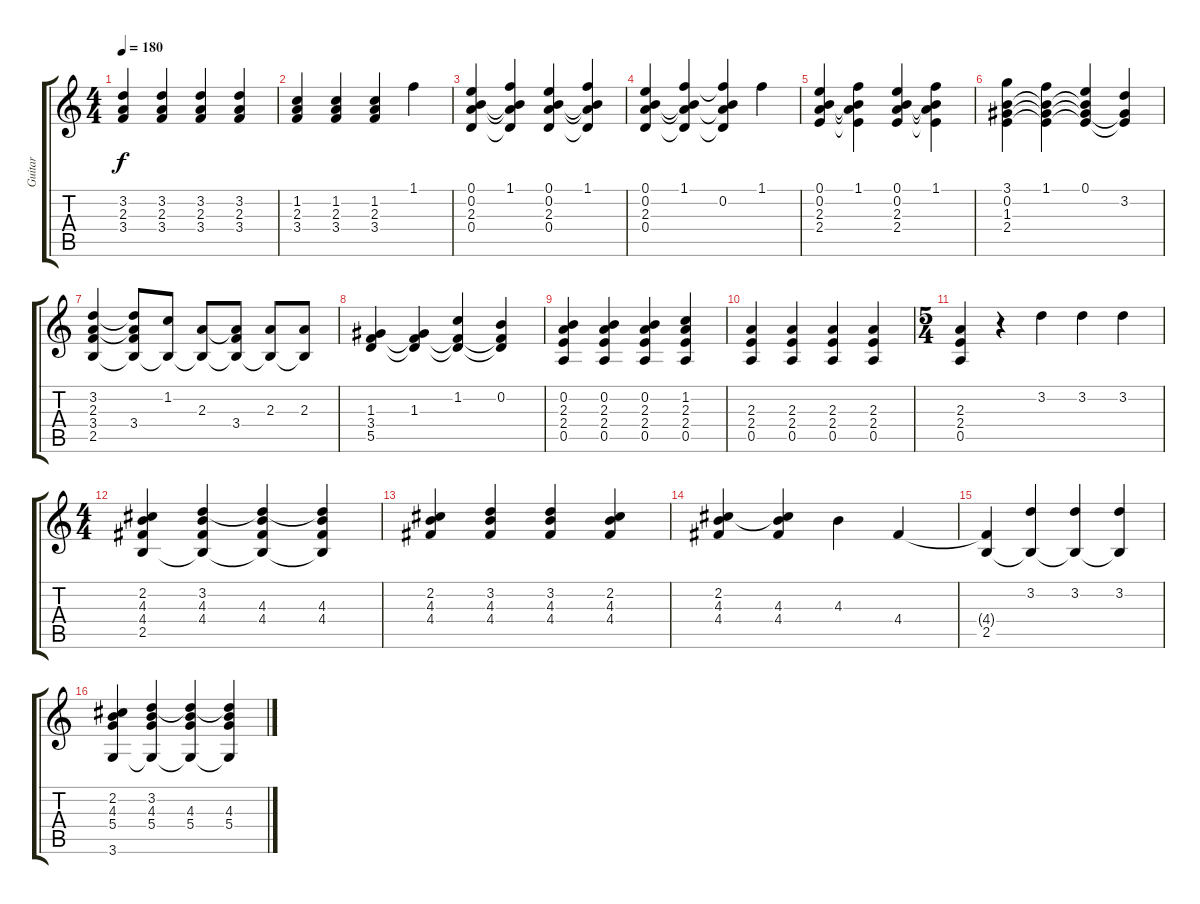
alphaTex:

\track ("Guitar" "Guitar") {instrument acousticguitarnylon}
\staff {score tabs}
\tuning (E4 B3 G3 D3 A2 E2) {hide}
\ts (4 4)
\tempo 180
\clef g2
\ks c
(3.2 2.3 3.4).4{dy f} (3.2 2.3 3.4).4 (3.2 2.3 3.4).4 (3.2 2.3 3.4).4 |
(1.2 2.3 3.4).4 (1.2 2.3 3.4).4 (1.2 2.3 3.4).4 1.1.4 |
(0.1 0.2 2.3 0.4).4 (1.1 0.2{t} 2.3{t} 0.4{t}).4 (0.1 0.2 2.3 0.4).4 (1.1 0.2{t} 2.3{t} 0.4{t}).4 |
(0.1 0.2 2.3 0.4).4 (1.1 0.2{t} 2.3{t} 0.4{t}).4 (1.1{t} 0.2 2.3{t} 0.4{t}).4 1.1.4 |
(0.1 0.2 2.3 2.4).4 (1.1 0.2{t} 2.3{t} 2.4{t}).4 (0.1 0.2 2.3 2.4).4 (1.1 0.2{t} 2.3{t} 2.4{t}).4 |
(3.1 0.2 1.3 2.4).4 (1.1 0.2{t} 1.3{t} 2.4{t}).4 (0.1 0.2{t} 1.3{t} 2.4{t}).4 (3.2 1.3{t} 2.4{t}).4 |
(3.2 2.3 3.4 2.5).4 (3.2{t} 2.3{t} 3.4 2.5{t}).8 (1.2 2.5{t}).8 (2.3 2.5{t}).8 (2.3{t} 3.4 2.5{t}).8 (2.3 2.5{t}).8 (2.3 2.5{t}).8 |
(1.3 3.4 5.5).4 (1.3 3.4{t} 5.5{t}).4 (1.2 3.4{t} 5.5{t}).4 (0.2 3.4{t} 5.5{t}).4 |
(0.2 2.3 2.4 0.5).4 (0.2 2.3 2.4 0.5).4 (0.2 2.3 2.4 0.5).4 (1.2 2.3 2.4 0.5).4 |
(2.3 2.4 0.5).4 (2.3 2.4 0.5).4 (2.3 2.4 0.5).4 (2.3 2.4 0.5).4 |
\ts (5 4)
(2.3 2.4 0.5).4 r.4 3.2.4 3.2.4 3.2.4 |
\ts (4 4)
(2.2 4.3 4.4 2.5).4 (3.2 4.3 4.4 2.5{t}).4 (3.2{t} 4.3 4.4 2.5{t}).4 (3.2{t} 4.3 4.4 2.5{t}).4 |
(2.2 4.3 4.4).4 (3.2 4.3 4.4).4 (3.2 4.3 4.4).4 (2.2 4.3 4.4).4 |
(2.2 4.3 4.4).4 (2.2{t} 4.3 4.4).4 4.3.4 4.4.4 |
(4.4{t} 2.5).4 (3.2 2.5{t}).4 (3.2 2.5{t}).4 (3.2 2.5{t}).4 |
(2.2 4.3 5.4 3.6).4 (3.2 4.3 5.4 3.6{t}).4 (3.2{t} 4.3 5.4 3.6{t}).4 (3.2{t} 4.3 5.4 3.6{t}).4
